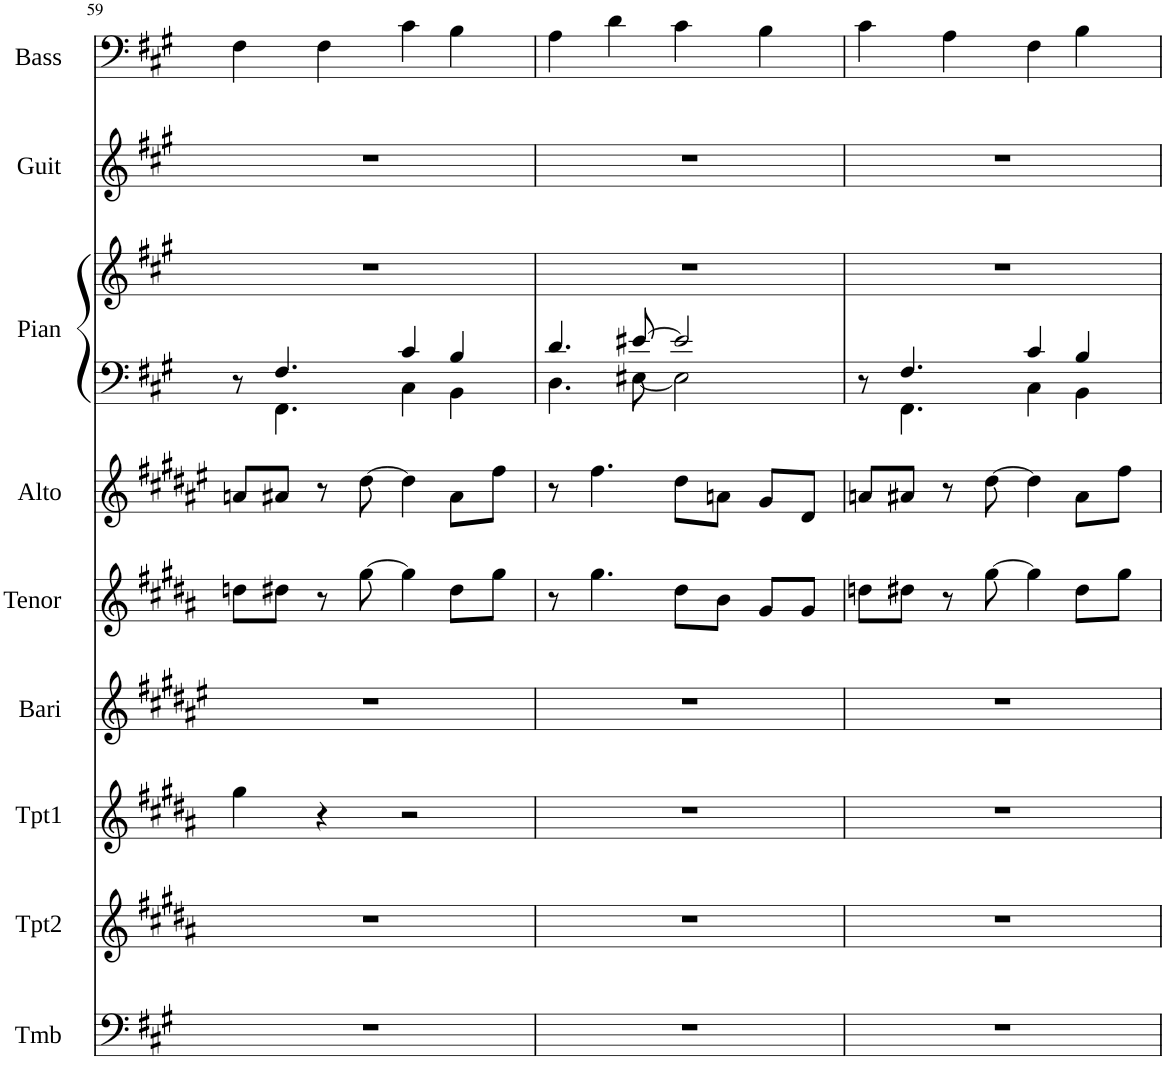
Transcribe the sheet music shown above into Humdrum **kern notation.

**kern	**kern	**kern	**kern	**kern	**kern	**kern	**kern	**kern	**kern
*part9	*part8	*part7	*part6	*part5	*part4	*part3	*part3	*part2	*part1
*staff10	*staff9	*staff8	*staff7	*staff6	*staff5	*staff4	*staff3	*staff2	*staff1
*I"Trombone	*I"Trumpet 2	*I"Trumpet 1	*I"Baritone Sax	*I"Tenor Sax	*I"Alto Sax	*I"Piano	*	*I"Guitar	*I"Bass
*I'Tmb	*I'Tpt2	*I'Tpt1	*I'Bari	*I'Tenor	*I'Alto	*I'Pian	*	*I'Guit	*I'Bass
!!LO:PB:g=z
*clefF4	*clefG2	*clefG2	*clefG2	*clefG2	*clefG2	*clefF4	*clefG2	*clefG2	*clefF4
*	*Trd8c14	*Trd8c14	*Trd-2c-3	*Trd1c2	*Trd5c9	*	*	*	*
*k[f#c#g#]	*k[f#c#g#d#a#]	*k[f#c#g#d#a#]	*k[f#c#g#d#a#e#]	*k[f#c#g#d#a#]	*k[f#c#g#d#a#e#]	*k[f#c#g#]	*k[f#c#g#]	*k[f#c#g#]	*k[f#c#g#]
*M4/4	*M4/4	*M4/4	*M4/4	*M4/4	*M4/4	*M4/4	*M4/4	*M4/4	*M4/4
=59	=59	=59	=59	=59	=59	=59	=59	=59	=59
*	*	*	*	*	*	*^	*	*	*
1r	1r	4gg#\	1r	8ddn\L	8an/L	8r	8ryy	1r	1r	4F#\
.	.	.	.	8dd#X\J	8a#X/J	4.F#/	4.FF#\	.	.	.
.	.	4r	.	8r	8r	.	.	.	.	4F#\
.	.	.	.	[8gg#\	[8dd#\	.	.	.	.	.
.	.	2r	.	4gg#\]	4dd#\]	4c#/	4C#\	.	.	4c#\
.	.	.	.	8dd#\L	8a#\L	4B/	4BB\	.	.	4B\
.	.	.	.	8gg#\J	8ff#\J	.	.	.	.	.
=60	=60	=60	=60	=60	=60	=60	=60	=60	=60	=60
1r	1r	1r	1r	8r	8r	4.d/	4.D\	1r	1r	4A\
.	.	.	.	4.gg#\	4.ff#\	.	.	.	.	.
.	.	.	.	.	.	.	.	.	.	4d\
.	.	.	.	.	.	[8e#X/	[8E#X\	.	.	.
.	.	.	.	8dd#\L	8dd#\L	2e#/]	2E#\]	.	.	4c#\
.	.	.	.	8b\J	8an\J	.	.	.	.	.
.	.	.	.	8g#/L	8g#/L	.	.	.	.	4B\
.	.	.	.	8g#/J	8d#/J	.	.	.	.	.
=61	=61	=61	=61	=61	=61	=61	=61	=61	=61	=61
1r	1r	1r	1r	8ddn\L	8an/L	8r	8ryy	1r	1r	4c#\
.	.	.	.	8dd#X\J	8a#X/J	4.F#/	4.FF#\	.	.	.
.	.	.	.	8r	8r	.	.	.	.	4A\
.	.	.	.	[8gg#\	[8dd#\	.	.	.	.	.
.	.	.	.	4gg#\]	4dd#\]	4c#/	4C#\	.	.	4F#\
.	.	.	.	8dd#\L	8a#\L	4B/	4BB\	.	.	4B\
.	.	.	.	8gg#\J	8ff#\J	.	.	.	.	.
*	*	*	*	*	*	*v	*v	*	*	*
=	=	=	=	=	=	=	=	=	=
*-	*-	*-	*-	*-	*-	*-	*-	*-	*-
